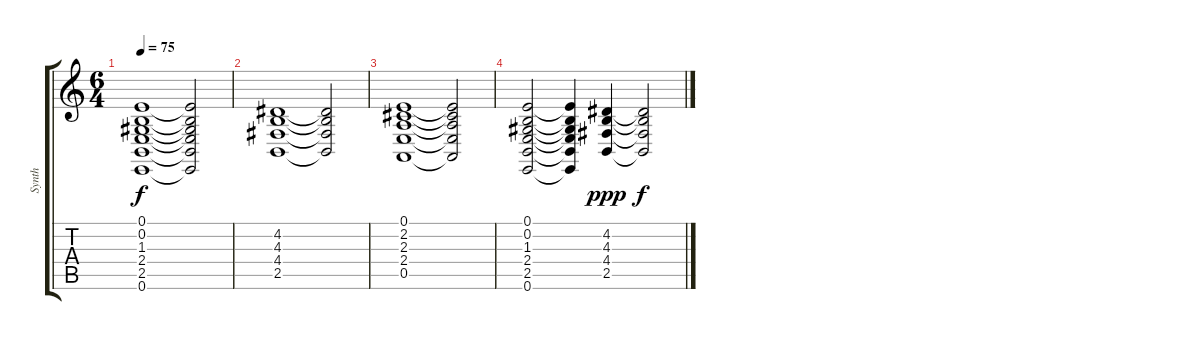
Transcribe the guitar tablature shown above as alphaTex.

\track ("Synth" "Synth") {instrument choiraahs}
\staff {score tabs}
\tuning (E4 B3 G3 D3 A2 E2) {hide}
\ts (6 4)
\tempo 75
\clef g2
\ks c
(0.1 0.2 1.3 2.4 2.5 0.6).1{dy f} (0.1{t} 0.2{t} 1.3{t} 2.4{t} 2.5{t} 0.6{t}).2 |
(4.2 4.3 4.4 2.5).1 (4.2{t} 4.3{t} 4.4{t} 2.5{t}).2 |
(0.1 2.2 2.3 2.4 0.5).1 (0.1{t} 2.2{t} 2.3{t} 2.4{t} 0.5{t}).2 |
(0.1 0.2 1.3 2.4 2.5 0.6).2 (0.1{t} 0.2{t} 1.3{t} 2.4{t} 2.5{t} 0.6{t}).4 (4.2 4.3 4.4 2.5).4{dy ppp} (4.2{t} 4.3{t} 4.4{t} 2.5{t}).2{dy f}
